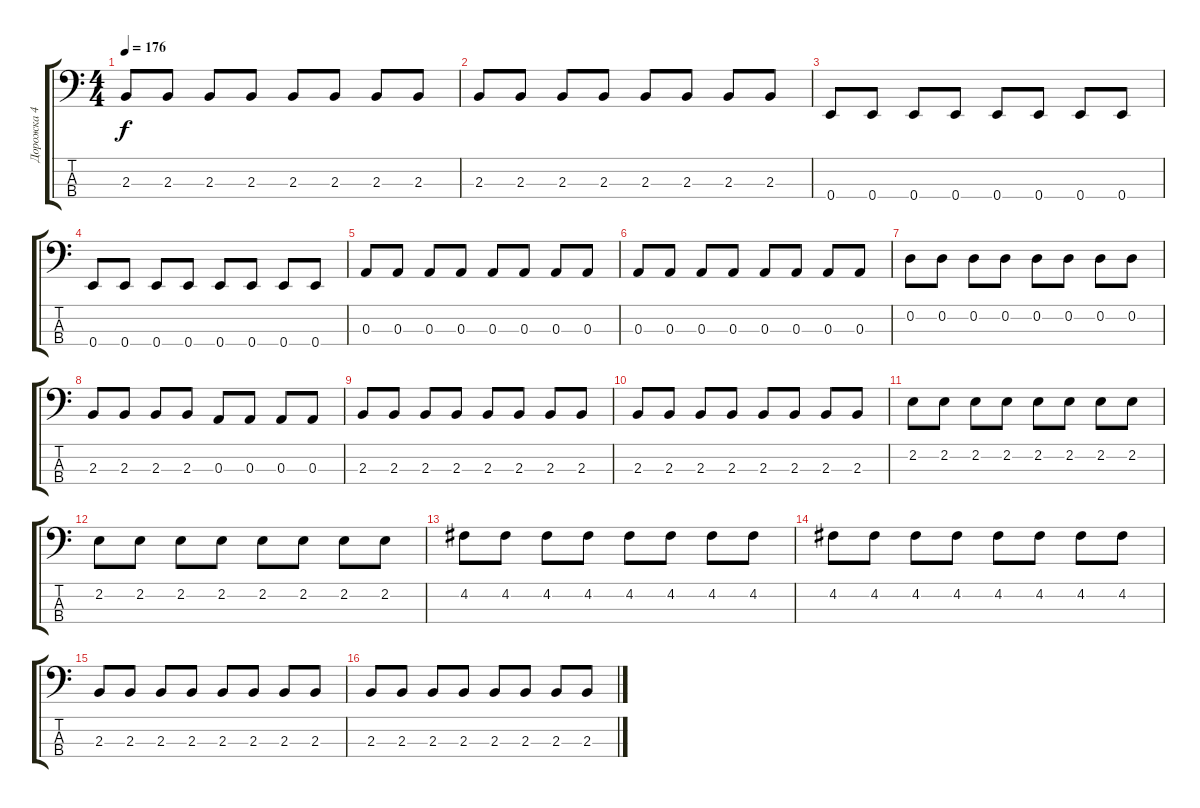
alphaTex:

\track ("Дорожка 4" "Дорожка 4") {instrument electricbassfinger}
\staff {score tabs}
\tuning (G2 D2 A1 E1) {hide}
\ts (4 4)
\tempo 176
\clef f4
\ks c
2.3.8{dy f instrument electricbassfinger} 2.3.8 2.3.8 2.3.8 2.3.8 2.3.8 2.3.8 2.3.8 |
2.3.8 2.3.8 2.3.8 2.3.8 2.3.8 2.3.8 2.3.8 2.3.8 |
0.4.8 0.4.8 0.4.8 0.4.8 0.4.8 0.4.8 0.4.8 0.4.8 |
0.4.8 0.4.8 0.4.8 0.4.8 0.4.8 0.4.8 0.4.8 0.4.8 |
0.3.8 0.3.8 0.3.8 0.3.8 0.3.8 0.3.8 0.3.8 0.3.8 |
0.3.8 0.3.8 0.3.8 0.3.8 0.3.8 0.3.8 0.3.8 0.3.8 |
0.2.8 0.2.8 0.2.8 0.2.8 0.2.8 0.2.8 0.2.8 0.2.8 |
2.3.8 2.3.8 2.3.8 2.3.8 0.3.8 0.3.8 0.3.8 0.3.8 |
2.3.8 2.3.8 2.3.8 2.3.8 2.3.8 2.3.8 2.3.8 2.3.8 |
2.3.8 2.3.8 2.3.8 2.3.8 2.3.8 2.3.8 2.3.8 2.3.8 |
2.2.8 2.2.8 2.2.8 2.2.8 2.2.8 2.2.8 2.2.8 2.2.8 |
2.2.8 2.2.8 2.2.8 2.2.8 2.2.8 2.2.8 2.2.8 2.2.8 |
4.2.8 4.2.8 4.2.8 4.2.8 4.2.8 4.2.8 4.2.8 4.2.8 |
4.2.8 4.2.8 4.2.8 4.2.8 4.2.8 4.2.8 4.2.8 4.2.8 |
2.3.8 2.3.8 2.3.8 2.3.8 2.3.8 2.3.8 2.3.8 2.3.8 |
2.3.8 2.3.8 2.3.8 2.3.8 2.3.8 2.3.8 2.3.8 2.3.8
